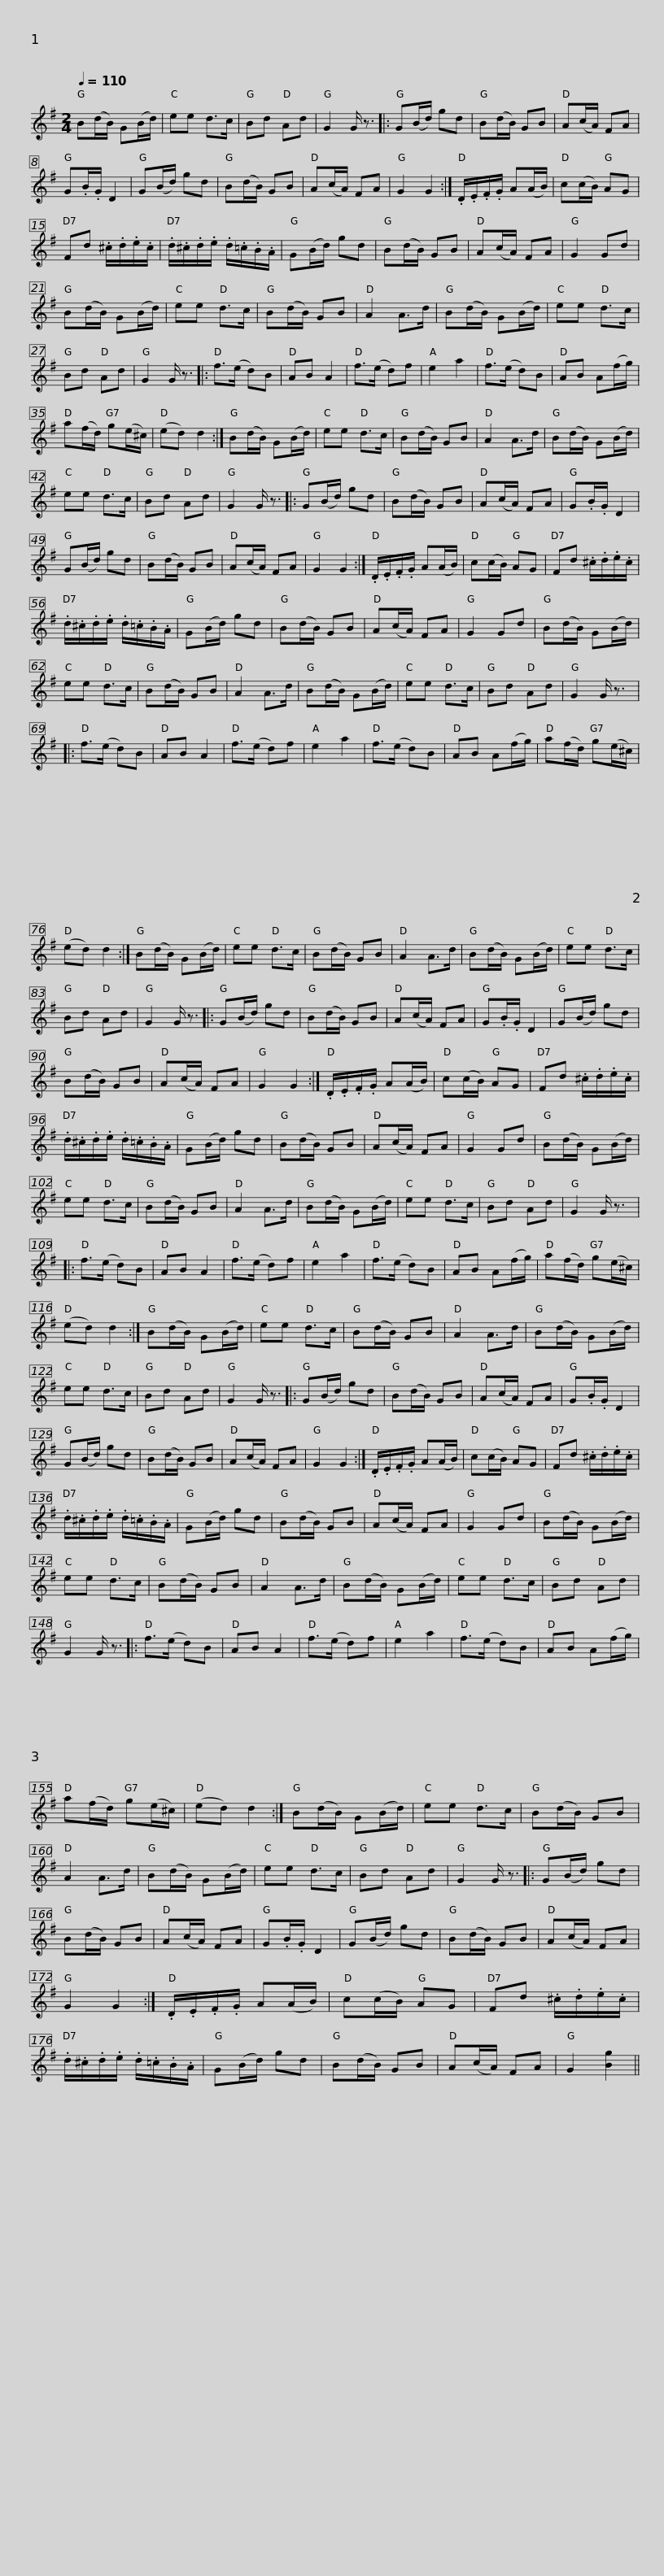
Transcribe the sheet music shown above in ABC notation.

X:1
L:1/8
Q:1/4=110
M:2/4
I:linebreak $
K:G
V:1 treble
V:1
 B(d/B/) G(B/d/) | ee d>c | Bd Ad | G2 G/ z3/2 |: G(B/d/) gd | %5
 B(d/B/) GB | A(c/A/) FA | G.B/.G/ D2 | G(B/d/) gd |$ B(d/B/) GB | %10
 A(c/A/) FA | G2 G2 :| .D/.E/.F/.G/ A(A/B/) | c(c/B/) AG | Fd .^c/.d/.e/.c/ | %15
 .d/.^c/.d/.e/ .d/.=c/.B/.A/ | G(B/d/) gd |$ B(d/B/) GB | A(c/A/) FA | G2 Gd | %20
 B(d/B/) G(B/d/) | ee d>c | B(d/B/) GB | A2 A>d | B(d/B/) G(B/d/) | %25
 ee d>c |$ Bd Ad | G2 G/ z3/2 |: f>(e d)B | AB A2 | %30
 f>(e d)f | e2 a2 | f>(e d)B | AB A(f/g/) | a(f/d/) g(e/^c/) | %35
 (ed) d2 :|$[K:G] B(d/B/) G(B/d/) | ee d>c | B(d/B/) GB | A2 A>d | %40
 B(d/B/) G(B/d/) | ee d>c | Bd Ad | G2 G/ z3/2 |: G(B/d/) gd |$ %45
 B(d/B/) GB | A(c/A/) FA | G.B/.G/ D2 | G(B/d/) gd | B(d/B/) GB | %50
 A(c/A/) FA | G2 G2 :| .D/.E/.F/.G/ A(A/B/) | c(c/B/) AG |$ Fd .^c/.d/.e/.c/ | %55
 .d/.^c/.d/.e/ .d/.=c/.B/.A/ | G(B/d/) gd | B(d/B/) GB | A(c/A/) FA | G2 Gd | %60
 B(d/B/) G(B/d/) | ee d>c |$ B(d/B/) GB | A2 A>d | B(d/B/) G(B/d/) | %65
 ee d>c | Bd Ad | G2 G/ z3/2 |: f>(e d)B | AB A2 | %70
 f>(e d)f | e2 a2 |$ f>(e d)B | AB A(f/g/) | a(f/d/) g(e/^c/) | %75
 (ed) d2 :|[K:G] B(d/B/) G(B/d/) | ee d>c | B(d/B/) GB | A2 A>d | %80
 B(d/B/) G(B/d/) |$ ee d>c | Bd Ad | G2 G/ z3/2 |: G(B/d/) gd | %85
 B(d/B/) GB | A(c/A/) FA | G.B/.G/ D2 | G(B/d/) gd | B(d/B/) GB |$ %90
 A(c/A/) FA | G2 G2 :| .D/.E/.F/.G/ A(A/B/) | c(c/B/) AG | Fd .^c/.d/.e/.c/ | %95
 .d/.^c/.d/.e/ .d/.=c/.B/.A/ | G(B/d/) gd | B(d/B/) GB |$ A(c/A/) FA | G2 Gd | %100
 B(d/B/) G(B/d/) | ee d>c | B(d/B/) GB | A2 A>d | B(d/B/) G(B/d/) | %105
 ee d>c | Bd Ad |$ G2 G/ z3/2 |: f>(e d)B | AB A2 | %110
 f>(e d)f | e2 a2 | f>(e d)B | AB A(f/g/) | a(f/d/) g(e/^c/) | %115
 (ed) d2 :|$[K:G] B(d/B/) G(B/d/) | ee d>c | B(d/B/) GB | A2 A>d | %120
 B(d/B/) G(B/d/) | ee d>c | Bd Ad | G2 G/ z3/2 |: G(B/d/) gd |$ %125
 B(d/B/) GB | A(c/A/) FA | G.B/.G/ D2 | G(B/d/) gd | B(d/B/) GB | %130
 A(c/A/) FA | G2 G2 :| .D/.E/.F/.G/ A(A/B/) | c(c/B/) AG |$ Fd .^c/.d/.e/.c/ | %135
 .d/.^c/.d/.e/ .d/.=c/.B/.A/ | G(B/d/) gd | B(d/B/) GB | A(c/A/) FA | G2 Gd | %140
 B(d/B/) G(B/d/) | ee d>c |$ B(d/B/) GB | A2 A>d | B(d/B/) G(B/d/) | %145
 ee d>c | Bd Ad | G2 G/ z3/2 |: f>(e d)B | AB A2 | %150
 f>(e d)f | e2 a2 |$ f>(e d)B | AB A(f/g/) | a(f/d/) g(e/^c/) | %155
 (ed) d2 :|[K:G] B(d/B/) G(B/d/) | ee d>c | B(d/B/) GB | A2 A>d | %160
 B(d/B/) G(B/d/) |$ ee d>c | Bd Ad | G2 G/ z3/2 |: G(B/d/) gd | %165
 B(d/B/) GB | A(c/A/) FA | G.B/.G/ D2 | G(B/d/) gd | B(d/B/) GB |$ %170
 A(c/A/) FA | G2 G2 :| .D/.E/.F/.G/ A(A/B/) | c(c/B/) AG | Fd .^c/.d/.e/.c/ | %175
 .d/.^c/.d/.e/ .d/.=c/.B/.A/ | G(B/d/) gd | B(d/B/) GB |$ A(c/A/) FA | G2 [Bg]2 || %180
